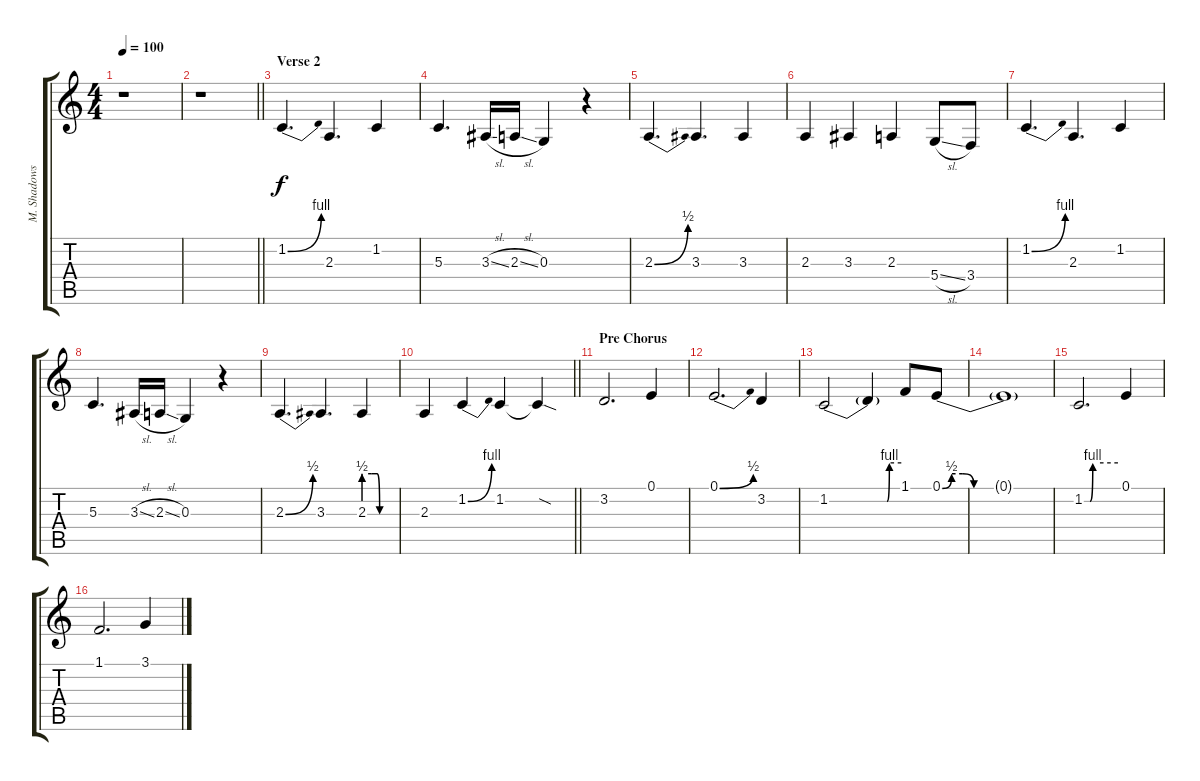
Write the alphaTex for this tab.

\track ("M. Shadows Vocals" "M. Shadows") {instrument clarinet}
\staff {score tabs}
\tuning (E4 B3 G3 D3 A2 D2) {hide}
\ts (4 4)
\tempo 100
\clef g2
\ks c
r.1{dy f} |
\barLineRight lightlight
r.1 |
\section ("" "Verse 2")
1.2{be (bend 0 0 60 4)}.4{d} 2.3.4{d} 1.2.4 |
5.3.4{d} 3.3{sl}.16 2.3{sl}.16 0.3.4 r.4 |
2.3{be (bend 0 0 60 2)}.4{d} 3.3.4{d} 3.3.4 |
2.3.4 3.3.4 2.3.4 5.4{sl}.8 3.4.8 |
1.2{be (bend 0 0 60 4)}.4{d} 2.3.4{d} 1.2.4 |
5.3.4{d} 3.3{sl}.16 2.3{sl}.16 0.3.4 r.4 |
2.3{be (bend 0 0 60 2)}.4{d} 3.3.4{d} 2.3{be (custom 0 2 15 2 25 2 30 0 60 0)}.4 |
\barLineRight lightlight
2.3.4 1.2{be (bend 0 0 60 4)}.4 1.2.4 1.2{sod t}.4 |
\section ("" "Pre Chorus")
3.2.2{d} 0.1.4 |
0.1{be (bend 0 0 60 2)}.2{d} 3.2.4 |
1.2{be (custom 0 0 48 0 50 4 60 4)}.2 1.2{t}.4 1.1.8 0.1{be (custom 0 0 5 2 11 2 17 0 22 0 30 0 60 0)}.8 |
0.1{t}.1 |
1.2{be (custom 0 0 10 0 15 4 60 4)}.2{d} 0.1.4 |
1.1.2{d} 3.1.4
